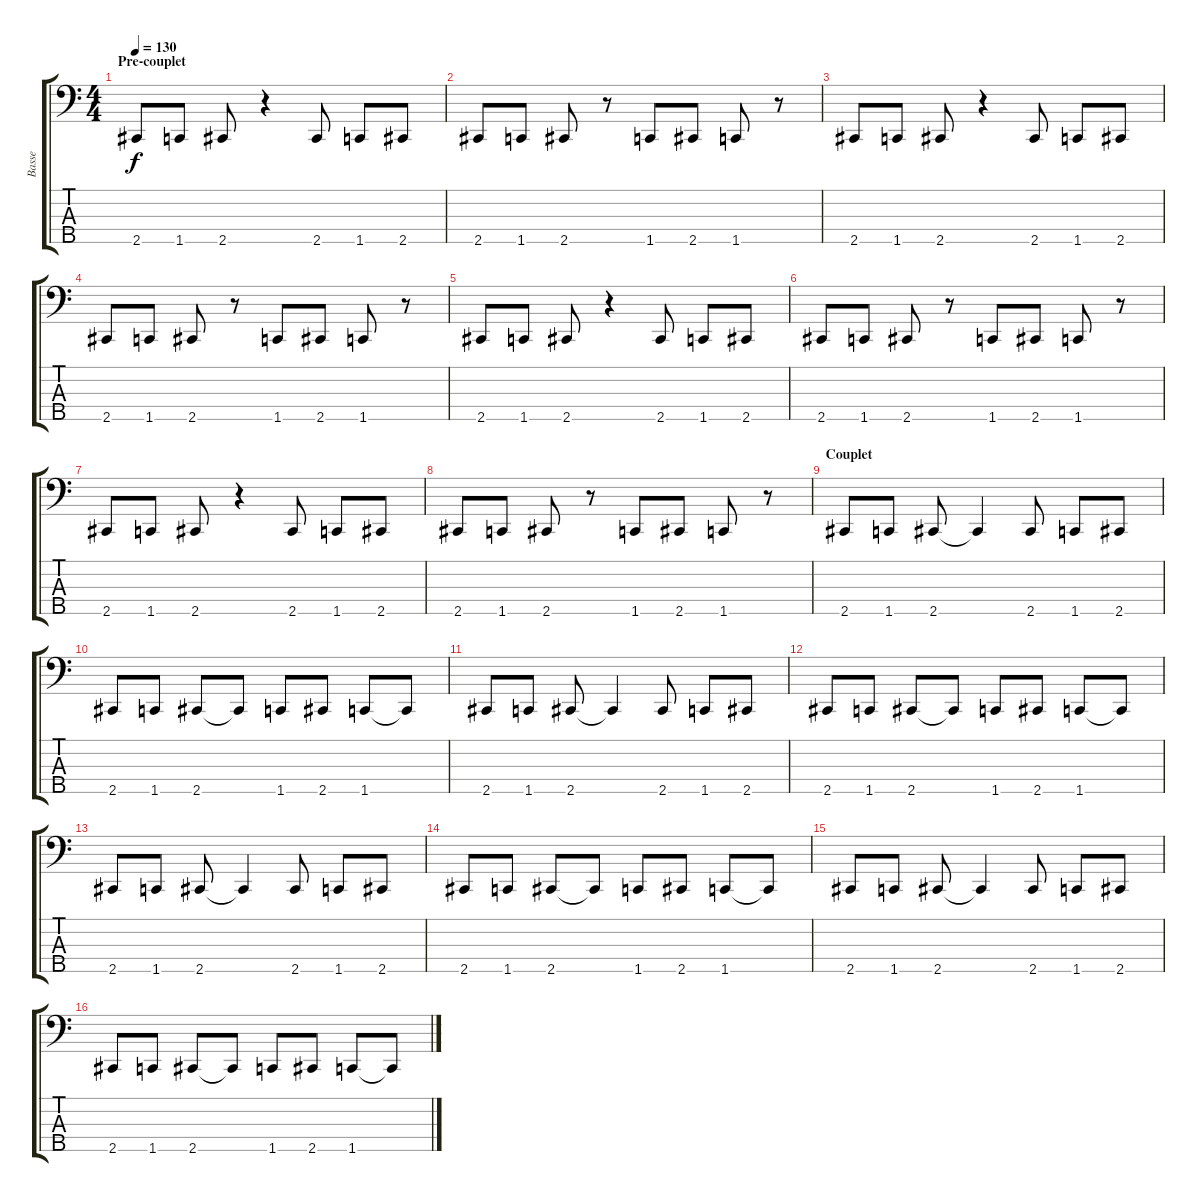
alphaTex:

\track ("Basse" "Basse") {instrument electricbassfinger}
\staff {score tabs}
\tuning (G2 D2 A1 E1 B0) {hide}
\ts (4 4)
\section ("" "Pre-couplet")
\tempo 130
\clef f4
\ks c
2.5.8{dy f} 1.5.8 2.5.8 r.4 2.5.8 1.5.8 2.5.8 |
2.5.8 1.5.8 2.5.8 r.8 1.5.8 2.5.8 1.5.8 r.8 |
2.5.8 1.5.8 2.5.8 r.4 2.5.8 1.5.8 2.5.8 |
2.5.8 1.5.8 2.5.8 r.8 1.5.8 2.5.8 1.5.8 r.8 |
2.5.8 1.5.8 2.5.8 r.4 2.5.8 1.5.8 2.5.8 |
2.5.8 1.5.8 2.5.8 r.8 1.5.8 2.5.8 1.5.8 r.8 |
2.5.8 1.5.8 2.5.8 r.4 2.5.8 1.5.8 2.5.8 |
2.5.8 1.5.8 2.5.8 r.8 1.5.8 2.5.8 1.5.8 r.8 |
\section ("" "Couplet")
2.5.8 1.5.8 2.5.8 2.5{t}.4 2.5.8 1.5.8 2.5.8 |
2.5.8 1.5.8 2.5.8 2.5{t}.8 1.5.8 2.5.8 1.5.8 1.5{t}.8 |
2.5.8 1.5.8 2.5.8 2.5{t}.4 2.5.8 1.5.8 2.5.8 |
2.5.8 1.5.8 2.5.8 2.5{t}.8 1.5.8 2.5.8 1.5.8 1.5{t}.8 |
2.5.8 1.5.8 2.5.8 2.5{t}.4 2.5.8 1.5.8 2.5.8 |
2.5.8 1.5.8 2.5.8 2.5{t}.8 1.5.8 2.5.8 1.5.8 1.5{t}.8 |
2.5.8 1.5.8 2.5.8 2.5{t}.4 2.5.8 1.5.8 2.5.8 |
2.5.8 1.5.8 2.5.8 2.5{t}.8 1.5.8 2.5.8 1.5.8 1.5{t}.8
